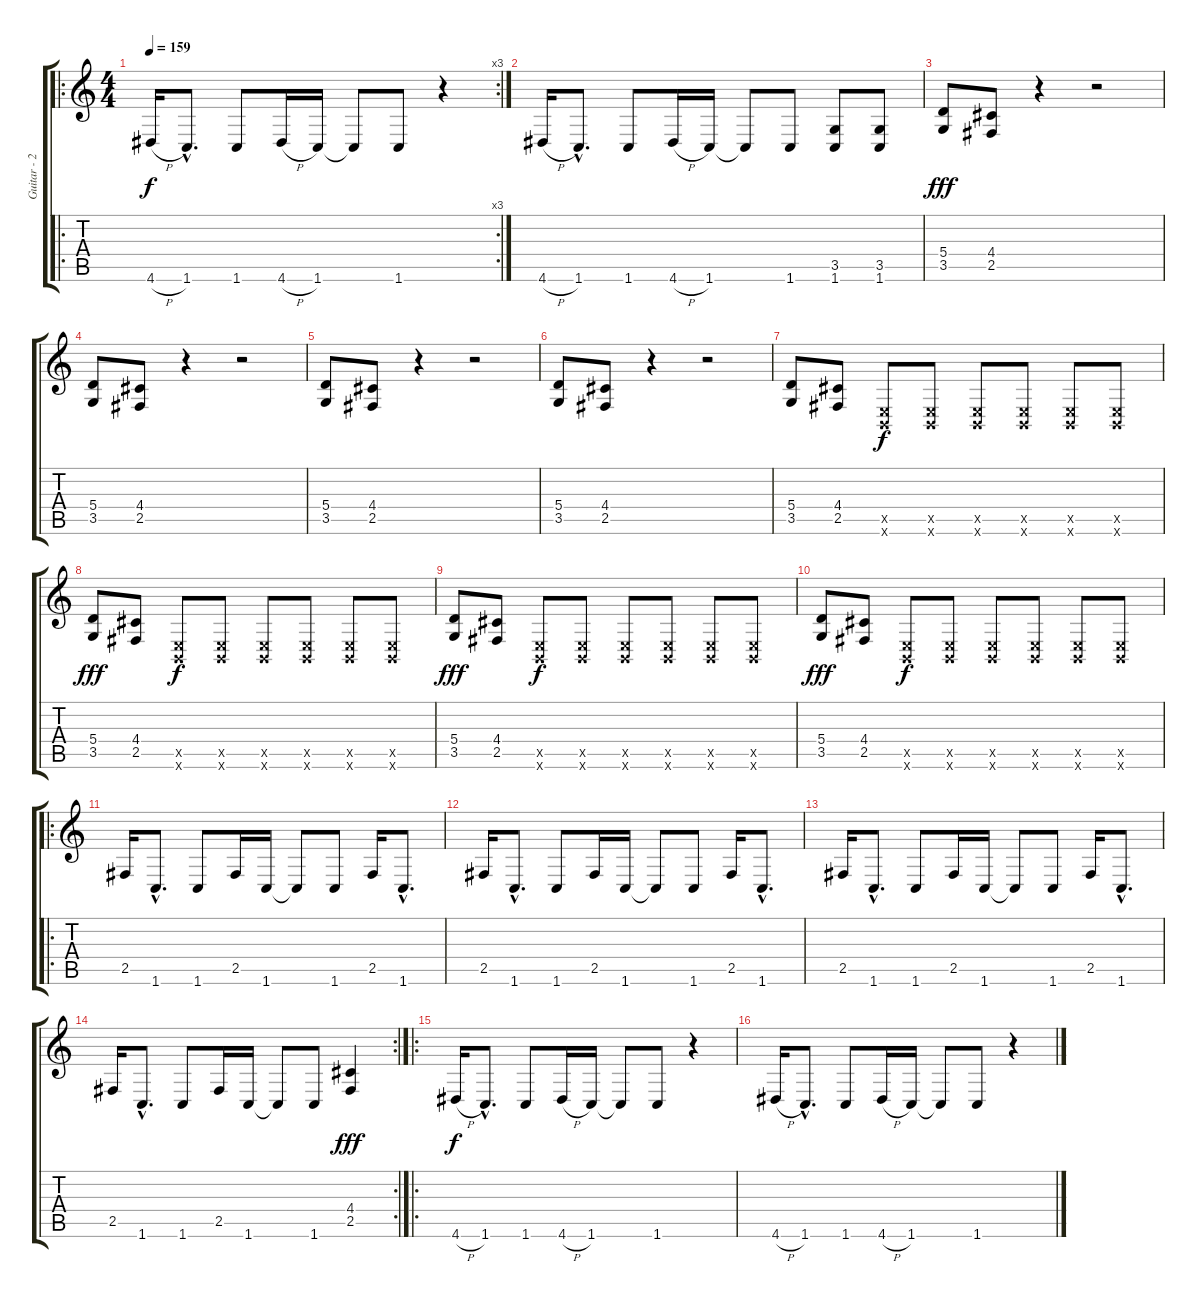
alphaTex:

\track ("Guitar - 2" "Guitar - 2") {instrument distortionguitar}
\staff {score tabs}
\tuning (B3 G3 D3 A2 E2 B1) {hide}
\ro
\rc 3
\ts (4 4)
\tempo 159
\clef g2
\ks c
4.6{h}.16{dy f} 1.6{hac}.8{d} 1.6.8 4.6{h}.16 1.6.16 1.6{t}.8 1.6.8 r.4 |
4.6{h}.16 1.6{hac}.8{d} 1.6.8 4.6{h}.16 1.6.16 1.6{t}.8 1.6.8 (3.5 1.6).8 (3.5 1.6).8 |
(5.4 3.5).8{dy fff} (4.4 2.5).8 r.4 r.2 |
(5.4 3.5).8 (4.4 2.5).8 r.4 r.2 |
(5.4 3.5).8 (4.4 2.5).8 r.4 r.2 |
(5.4 3.5).8 (4.4 2.5).8 r.4 r.2 |
(5.4 3.5).8 (4.4 2.5).8 (0.5{x} 0.6{x}).8{dy f} (0.5{x} 0.6{x}).8 (0.5{x} 0.6{x}).8 (0.5{x} 0.6{x}).8 (0.5{x} 0.6{x}).8 (0.5{x} 0.6{x}).8 |
(5.4 3.5).8{dy fff} (4.4 2.5).8 (0.5{x} 0.6{x}).8{dy f} (0.5{x} 0.6{x}).8 (0.5{x} 0.6{x}).8 (0.5{x} 0.6{x}).8 (0.5{x} 0.6{x}).8 (0.5{x} 0.6{x}).8 |
(5.4 3.5).8{dy fff} (4.4 2.5).8 (0.5{x} 0.6{x}).8{dy f} (0.5{x} 0.6{x}).8 (0.5{x} 0.6{x}).8 (0.5{x} 0.6{x}).8 (0.5{x} 0.6{x}).8 (0.5{x} 0.6{x}).8 |
(5.4 3.5).8{dy fff} (4.4 2.5).8 (0.5{x} 0.6{x}).8{dy f} (0.5{x} 0.6{x}).8 (0.5{x} 0.6{x}).8 (0.5{x} 0.6{x}).8 (0.5{x} 0.6{x}).8 (0.5{x} 0.6{x}).8 |
\ro
2.5.16 1.6{hac}.8{d} 1.6.8 2.5.16 1.6.16 1.6{t}.8 1.6.8 2.5.16 1.6{hac}.8{d} |
2.5.16 1.6{hac}.8{d} 1.6.8 2.5.16 1.6.16 1.6{t}.8 1.6.8 2.5.16 1.6{hac}.8{d} |
2.5.16 1.6{hac}.8{d} 1.6.8 2.5.16 1.6.16 1.6{t}.8 1.6.8 2.5.16 1.6{hac}.8{d} |
\rc 2
2.5.16 1.6{hac}.8{d} 1.6.8 2.5.16 1.6.16 1.6{t}.8 1.6.8 (4.4 2.5).4{dy fff} |
\ro
4.6{h}.16{dy f} 1.6{hac}.8{d} 1.6.8 4.6{h}.16 1.6.16 1.6{t}.8 1.6.8 r.4 |
4.6{h}.16 1.6{hac}.8{d} 1.6.8 4.6{h}.16 1.6.16 1.6{t}.8 1.6.8 r.4
